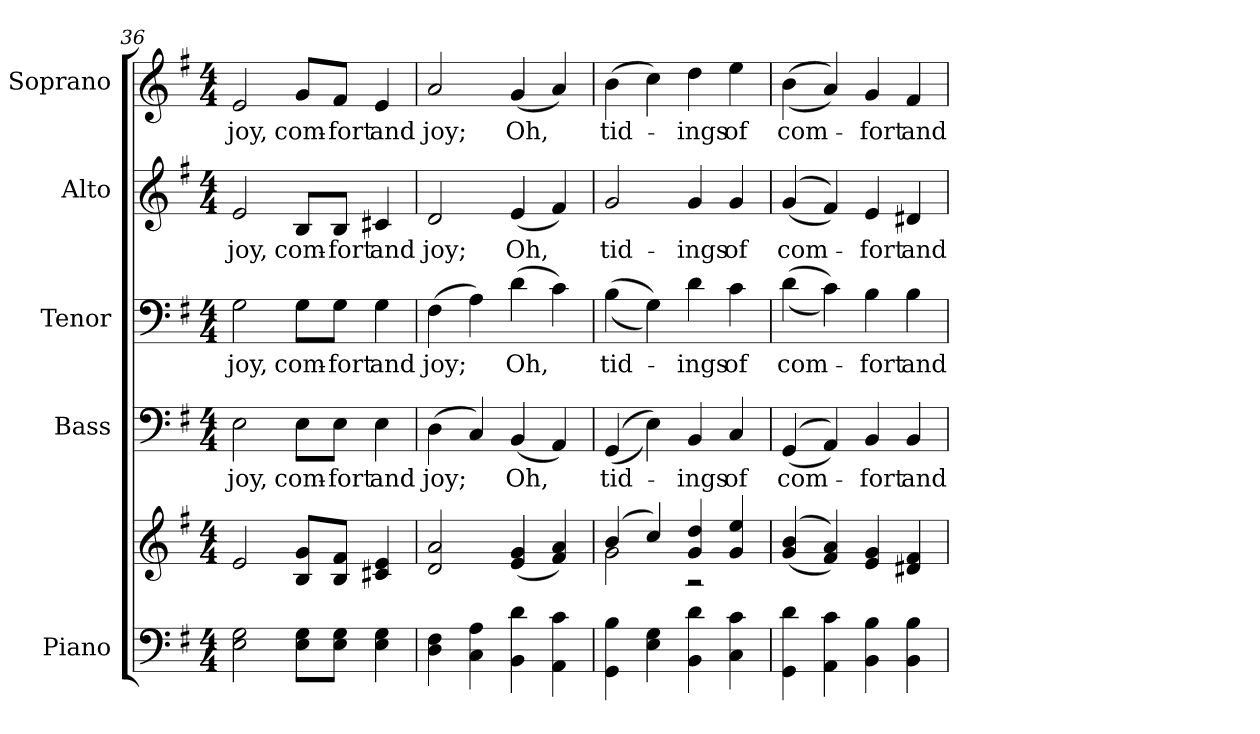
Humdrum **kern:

**kern	**kern	**kern	**text	**kern	**text	**kern	**text	**kern	**text
*part5	*part5	*part4	*part4	*part3	*part3	*part2	*part2	*part1	*part1
*staff6	*staff5	*staff4	*staff4	*staff3	*staff3	*staff2	*staff2	*staff1	*staff1
*I"Piano	*	*I"Bass	*	*I"Tenor	*	*I"Alto	*	*I"Soprano	*
*I'Pno.	*	*I'B.	*	*I'T.	*	*I'A.	*	*I'S.	*
*clefF4	*clefG2	*clefF4	*	*clefF4	*	*clefG2	*	*clefG2	*
*k[f#]	*k[f#]	*k[f#]	*	*k[f#]	*	*k[f#]	*	*k[f#]	*
*G:	*G:	*G:	*	*G:	*	*G:	*	*G:	*
*M4/4	*M4/4	*M4/4	*	*M4/4	*	*M4/4	*	*M4/4	*
=36	=36	=36	=36	=36	=36	=36	=36	=36	=36
!	!	!	!LO:LY:b:color=#000000	!	!	!	!	!	!
!	!	!	!	!	!LO:LY:b:color=#000000	!	!	!	!
!	!	!	!	!	!	!	!LO:LY:b:color=#000000	!	!
!	!	!	!	!	!	!	!	!	!LO:LY:b:color=#000000
2Ei\ 2Gi	2ei/	2Ei\	joy,	2Gi\	joy,	2ei/	joy,	2ei/	joy,
!	!	!	!LO:LY:b:color=#000000	!	!	!	!	!	!
!	!	!	!	!	!LO:LY:b:color=#000000	!	!	!	!
!	!	!	!	!	!	!	!LO:LY:b:color=#000000	!	!
!	!	!	!	!	!	!	!	!	!LO:LY:b:color=#000000
8Ei\ 8GiL	8Bi/ 8giL	8Ei\L	com-	8Gi\L	com-	8Bi/L	com-	8gi/L	com-
!	!	!	!LO:LY:b:color=#000000	!	!	!	!	!	!
!	!	!	!	!	!LO:LY:b:color=#000000	!	!	!	!
!	!	!	!	!	!	!	!LO:LY:b:color=#000000	!	!
!	!	!	!	!	!	!	!	!	!LO:LY:b:color=#000000
8Ei\ 8GiJ	8Bi/ 8f#iJ	8Ei\J	-fort	8Gi\J	-fort	8Bi/J	-fort	8f#i/J	-fort
!	!	!	!LO:LY:b:color=#000000	!	!	!	!	!	!
!	!	!	!	!	!LO:LY:b:color=#000000	!	!	!	!
!	!	!	!	!	!	!	!LO:LY:b:color=#000000	!	!
!	!	!	!	!	!	!	!	!	!LO:LY:b:color=#000000
4Ei\ 4Gi	4c#Xi/ 4ei	4Ei\	and	4Gi\	and	4c#Xi/	and	4ei/	and
!!LO:PB:g=z
=37	=37	=37	=37	=37	=37	=37	=37	=37	=37
!	!	!	!LO:LY:b:color=#000000	!	!	!	!	!	!
!	!	!	!	!	!LO:LY:b:color=#000000	!	!	!	!
!	!	!	!	!	!	!	!LO:LY:b:color=#000000	!	!
!	!	!	!	!	!	!	!	!	!LO:LY:b:color=#000000
4Di\ 4F#i	2di/ 2ai	(4Di\	joy;	(4F#i\	joy;	2di/	joy;	2ai/	joy;
4Ci\ 4Ai	.	4Ci/)	.	4Ai\)	.	.	.	.	.
!	!	!	!LO:LY:b:color=#000000	!	!	!	!	!	!
!	!	!	!	!	!LO:LY:b:color=#000000	!	!	!	!
!	!	!	!	!	!	!	!LO:LY:b:color=#000000	!	!
!	!	!	!	!	!	!	!	!	!LO:LY:b:color=#000000
4BBi\ 4di	(4ei/ 4gi	(4BBi/	Oh,	(4di\	Oh,	(4ei/	Oh,	(4gi/	Oh,
4AAi\ 4ci	4f#i/ 4ai)	4AAi/)	.	4ci\)	.	4f#i/)	.	4ai/)	.
=38	=38	=38	=38	=38	=38	=38	=38	=38	=38
*	*^	*	*	*	*	*	*	*	*
!	!	!	!	!LO:LY:b:color=#000000	!	!	!	!	!	!
!	!	!	!	!	!	!LO:LY:b:color=#000000	!	!	!	!
!	!	!	!	!	!	!	!	!LO:LY:b:color=#000000	!	!
!	!	!	!	!	!	!	!	!	!	!LO:LY:b:color=#000000
4GGi\ 4Bi	(4bi/	2gi\	((4GGi/	tid-	((4Bi\	tid-	2gi/	tid-	(4bi\	tid-
4Ei\ 4Gi	4cci/)	.	4Ei\))	.	4Gi\))	.	.	.	4cci\)	.
!	!	!	!	!LO:LY:b:color=#000000	!	!	!	!	!	!
!	!	!	!	!	!	!LO:LY:b:color=#000000	!	!	!	!
!	!	!	!	!	!	!	!	!LO:LY:b:color=#000000	!	!
!	!	!	!	!	!	!	!	!	!	!LO:LY:b:color=#000000
4BBi\ 4di	4gi/ 4ddi	2r	4BBi/	-ings	4di\	-ings	4gi/	-ings	4ddi\	-ings
!	!	!	!	!LO:LY:b:color=#000000	!	!	!	!	!	!
!	!	!	!	!	!	!LO:LY:b:color=#000000	!	!	!	!
!	!	!	!	!	!	!	!	!LO:LY:b:color=#000000	!	!
!	!	!	!	!	!	!	!	!	!	!LO:LY:b:color=#000000
4Ci\ 4ci	4gi/ 4eei	.	4Ci/	of	4ci\	of	4gi/	of	4eei\	of
*	*v	*v	*	*	*	*	*	*	*	*
!!LO:PB:g=z
=39	=39	=39	=39	=39	=39	=39	=39	=39	=39
!	!	!	!LO:LY:b:color=#000000	!	!	!	!	!	!
!	!	!	!	!	!LO:LY:b:color=#000000	!	!	!	!
!	!	!	!	!	!	!	!LO:LY:b:color=#000000	!	!
!	!	!	!	!	!	!	!	!	!LO:LY:b:color=#000000
4GGi\ 4di	((4gi/ 4bi	((4GGi/	com-	((4di\	com-	((4gi/	com-	((4bi\	com-
4AAi\ 4ci	4f#i/ 4ai))	4AAi/))	.	4ci\))	.	4f#i/))	.	4ai/))	.
!	!	!	!LO:LY:b:color=#000000	!	!	!	!	!	!
!	!	!	!	!	!LO:LY:b:color=#000000	!	!	!	!
!	!	!	!	!	!	!	!LO:LY:b:color=#000000	!	!
!	!	!	!	!	!	!	!	!	!LO:LY:b:color=#000000
4BBi\ 4Bi	4ei/ 4gi	4BBi/	-fort	4Bi\	-fort	4ei/	-fort	4gi/	-fort
!	!	!	!LO:LY:b:color=#000000	!	!	!	!	!	!
!	!	!	!	!	!LO:LY:b:color=#000000	!	!	!	!
!	!	!	!	!	!	!	!LO:LY:b:color=#000000	!	!
!	!	!	!	!	!	!	!	!	!LO:LY:b:color=#000000
4BBi\ 4Bi	4d#Xi/ 4f#i	4BBi/	and	4Bi\	and	4d#Xi/	and	4f#i/	and
=	=	=	=	=	=	=	=	=	=
*-	*-	*-	*-	*-	*-	*-	*-	*-	*-
